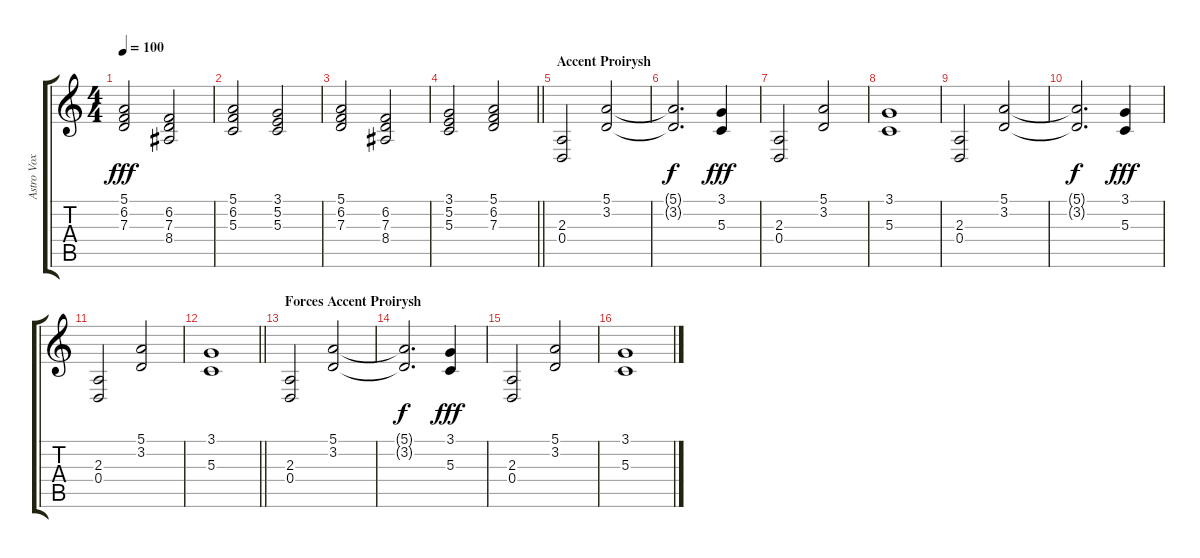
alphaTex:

\track ("Astro Vox" "Astro Vox") {instrument stringensemble1}
\staff {score tabs}
\tuning (E4 B3 G3 D3 A2 E2) {hide}
\ts (4 4)
\tempo 100
\clef g2
\ks c
(5.1 6.2 7.3).2{dy fff} (6.2 7.3 8.4).2 |
(5.1 6.2 5.3).2 (3.1 5.2 5.3).2 |
(5.1 6.2 7.3).2 (6.2 7.3 8.4).2 |
\barLineRight lightlight
(3.1 5.2 5.3).2 (5.1 6.2 7.3).2 |
\section ("" "Accent Proirysh")
(2.3 0.4).2 (5.1 3.2).2 |
(5.1{t} 3.2{t}).2{d dy f} (3.1 5.3).4{dy fff} |
(2.3 0.4).2 (5.1 3.2).2 |
(3.1 5.3).1 |
(2.3 0.4).2 (5.1 3.2).2 |
(5.1{t} 3.2{t}).2{d dy f} (3.1 5.3).4{dy fff} |
(2.3 0.4).2 (5.1 3.2).2 |
\barLineRight lightlight
(3.1 5.3).1 |
\section ("" "Forces Accent Proirysh")
(2.3 0.4).2 (5.1 3.2).2 |
(5.1{t} 3.2{t}).2{d dy f} (3.1 5.3).4{dy fff} |
(2.3 0.4).2 (5.1 3.2).2 |
(3.1 5.3).1
